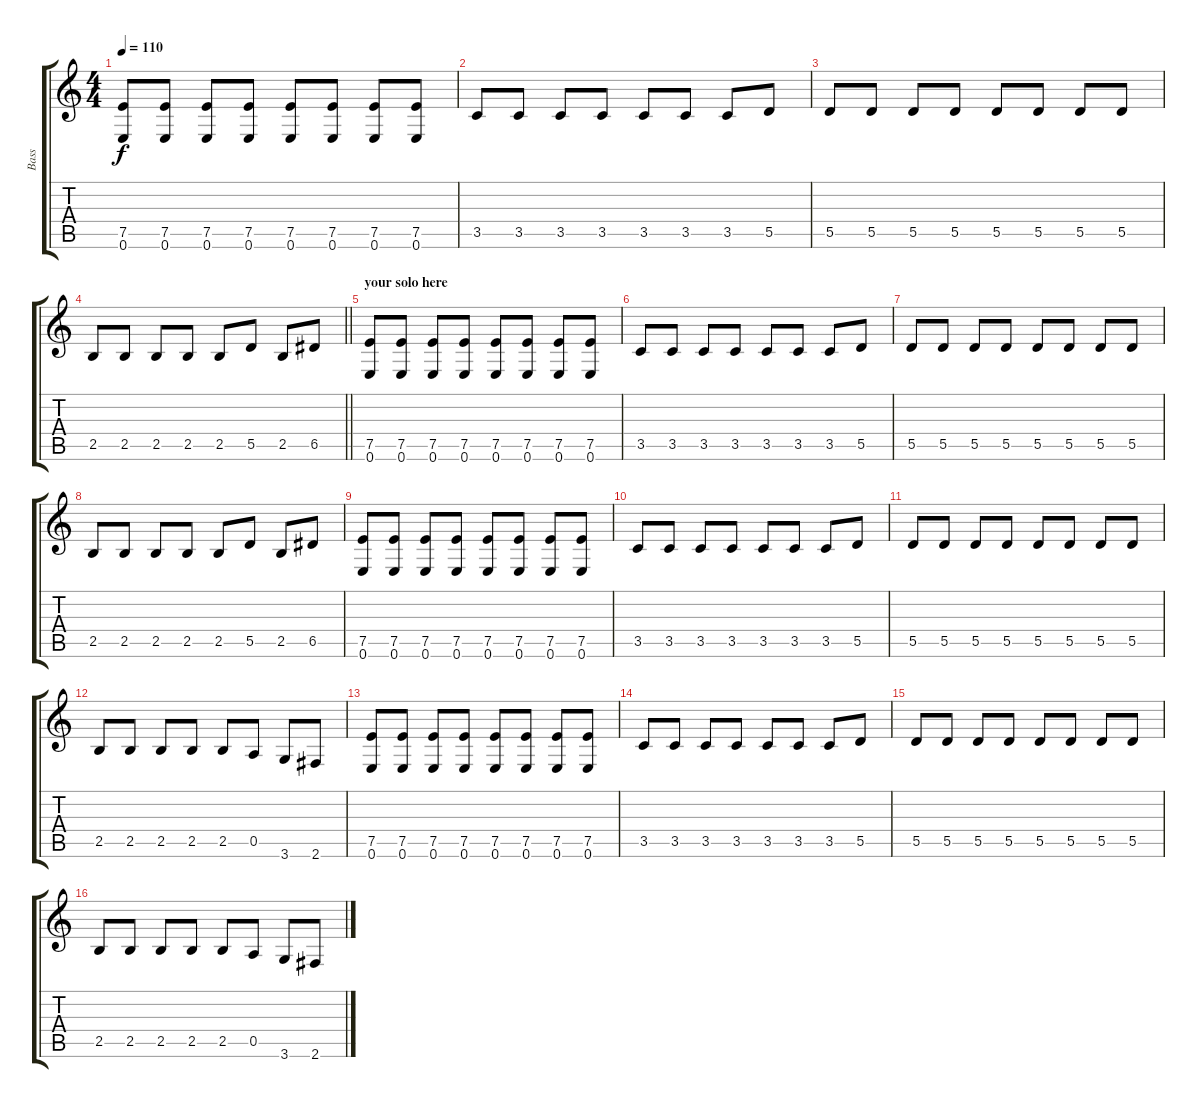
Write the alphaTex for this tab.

\track ("Bass" "Bass") {instrument electricbassfinger}
\staff {score tabs}
\tuning (E4 B3 G3 D3 A2 E2) {hide}
\ts (4 4)
\tempo 110
\clef g2
\ks c
(7.5 0.6).8{dy f} (7.5 0.6).8 (7.5 0.6).8 (7.5 0.6).8 (7.5 0.6).8 (7.5 0.6).8 (7.5 0.6).8 (7.5 0.6).8 |
3.5.8 3.5.8 3.5.8 3.5.8 3.5.8 3.5.8 3.5.8 5.5.8 |
5.5.8 5.5.8 5.5.8 5.5.8 5.5.8 5.5.8 5.5.8 5.5.8 |
\barLineRight lightlight
2.5.8 2.5.8 2.5.8 2.5.8 2.5.8 5.5.8 2.5.8 6.5.8 |
\section ("" "your solo here")
(7.5 0.6).8 (7.5 0.6).8 (7.5 0.6).8 (7.5 0.6).8 (7.5 0.6).8 (7.5 0.6).8 (7.5 0.6).8 (7.5 0.6).8 |
3.5.8 3.5.8 3.5.8 3.5.8 3.5.8 3.5.8 3.5.8 5.5.8 |
5.5.8 5.5.8 5.5.8 5.5.8 5.5.8 5.5.8 5.5.8 5.5.8 |
2.5.8 2.5.8 2.5.8 2.5.8 2.5.8 5.5.8 2.5.8 6.5.8 |
(7.5 0.6).8 (7.5 0.6).8 (7.5 0.6).8 (7.5 0.6).8 (7.5 0.6).8 (7.5 0.6).8 (7.5 0.6).8 (7.5 0.6).8 |
3.5.8 3.5.8 3.5.8 3.5.8 3.5.8 3.5.8 3.5.8 5.5.8 |
5.5.8 5.5.8 5.5.8 5.5.8 5.5.8 5.5.8 5.5.8 5.5.8 |
2.5.8 2.5.8 2.5.8 2.5.8 2.5.8 0.5.8 3.6.8 2.6.8 |
(7.5 0.6).8 (7.5 0.6).8 (7.5 0.6).8 (7.5 0.6).8 (7.5 0.6).8 (7.5 0.6).8 (7.5 0.6).8 (7.5 0.6).8 |
3.5.8 3.5.8 3.5.8 3.5.8 3.5.8 3.5.8 3.5.8 5.5.8 |
5.5.8 5.5.8 5.5.8 5.5.8 5.5.8 5.5.8 5.5.8 5.5.8 |
2.5.8 2.5.8 2.5.8 2.5.8 2.5.8 0.5.8 3.6.8 2.6.8
